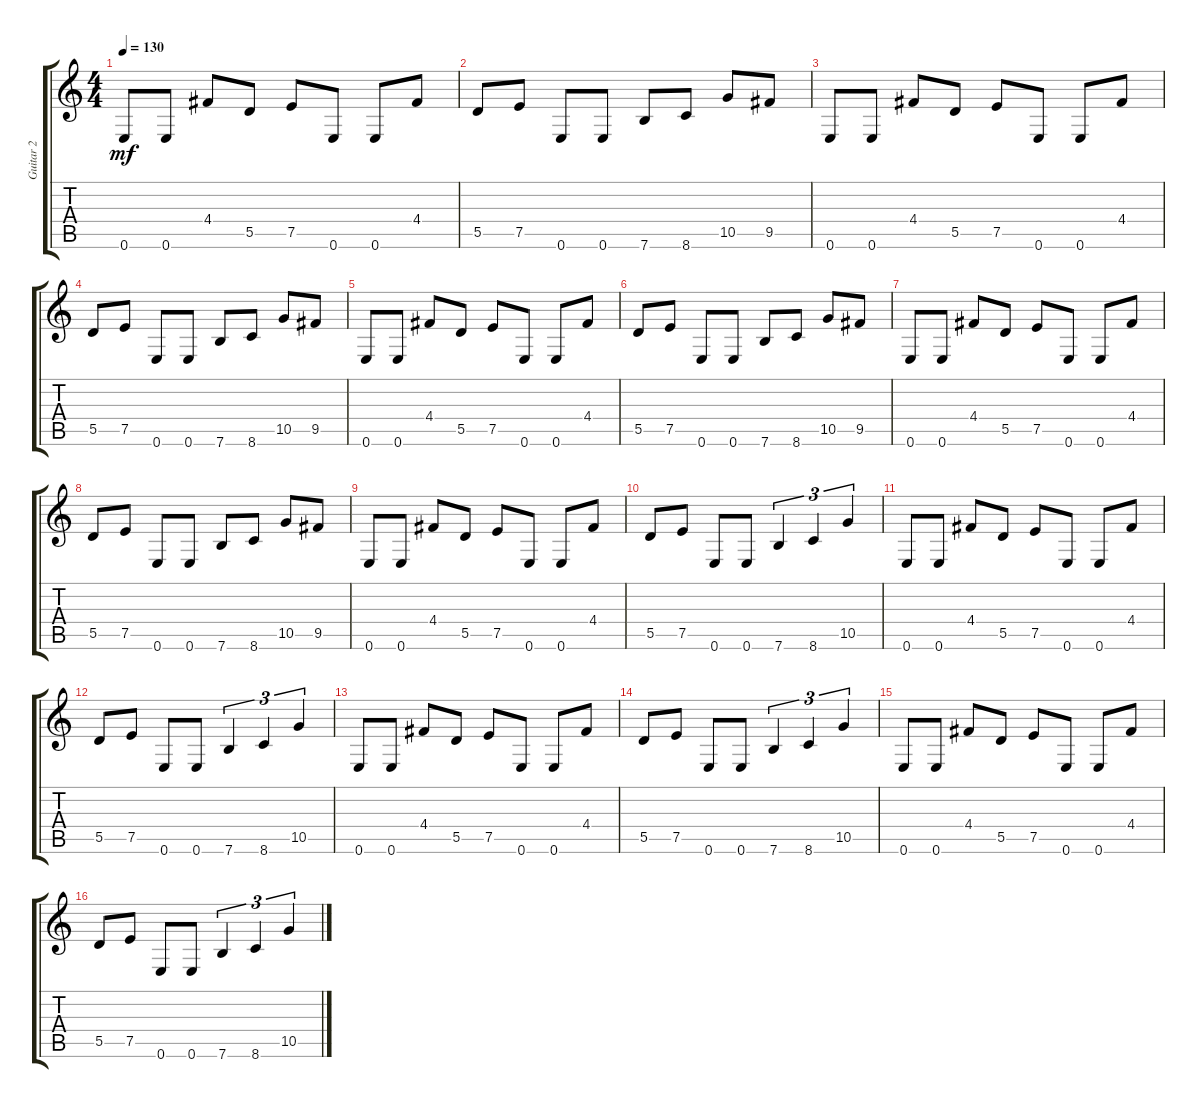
\track ("Guitar 2" "Guitar 2") {instrument distortionguitar}
\staff {score tabs}
\tuning (E4 B3 G3 D3 A2 E2) {hide}
\ts (4 4)
\tempo 130
\clef g2
\ks c
0.6.8{dy mf} 0.6.8 4.4.8 5.5.8 7.5.8 0.6.8 0.6.8 4.4.8 |
5.5.8 7.5.8 0.6.8 0.6.8 7.6.8 8.6.8 10.5.8 9.5.8 |
0.6.8 0.6.8 4.4.8 5.5.8 7.5.8 0.6.8 0.6.8 4.4.8 |
5.5.8 7.5.8 0.6.8 0.6.8 7.6.8 8.6.8 10.5.8 9.5.8 |
0.6.8 0.6.8 4.4.8 5.5.8 7.5.8 0.6.8 0.6.8 4.4.8 |
5.5.8 7.5.8 0.6.8 0.6.8 7.6.8 8.6.8 10.5.8 9.5.8 |
0.6.8 0.6.8 4.4.8 5.5.8 7.5.8 0.6.8 0.6.8 4.4.8 |
5.5.8 7.5.8 0.6.8 0.6.8 7.6.8 8.6.8 10.5.8 9.5.8 |
0.6.8 0.6.8 4.4.8 5.5.8 7.5.8 0.6.8 0.6.8 4.4.8 |
5.5.8 7.5.8 0.6.8 0.6.8 7.6.4{tu (3 2)} 8.6.4{tu (3 2)} 10.5.4{tu (3 2)} |
0.6.8 0.6.8 4.4.8 5.5.8 7.5.8 0.6.8 0.6.8 4.4.8 |
5.5.8 7.5.8 0.6.8 0.6.8 7.6.4{tu (3 2)} 8.6.4{tu (3 2)} 10.5.4{tu (3 2)} |
0.6.8 0.6.8 4.4.8 5.5.8 7.5.8 0.6.8 0.6.8 4.4.8 |
5.5.8 7.5.8 0.6.8 0.6.8 7.6.4{tu (3 2)} 8.6.4{tu (3 2)} 10.5.4{tu (3 2)} |
0.6.8 0.6.8 4.4.8 5.5.8 7.5.8 0.6.8 0.6.8 4.4.8 |
5.5.8 7.5.8 0.6.8 0.6.8 7.6.4{tu (3 2)} 8.6.4{tu (3 2)} 10.5.4{tu (3 2)}
